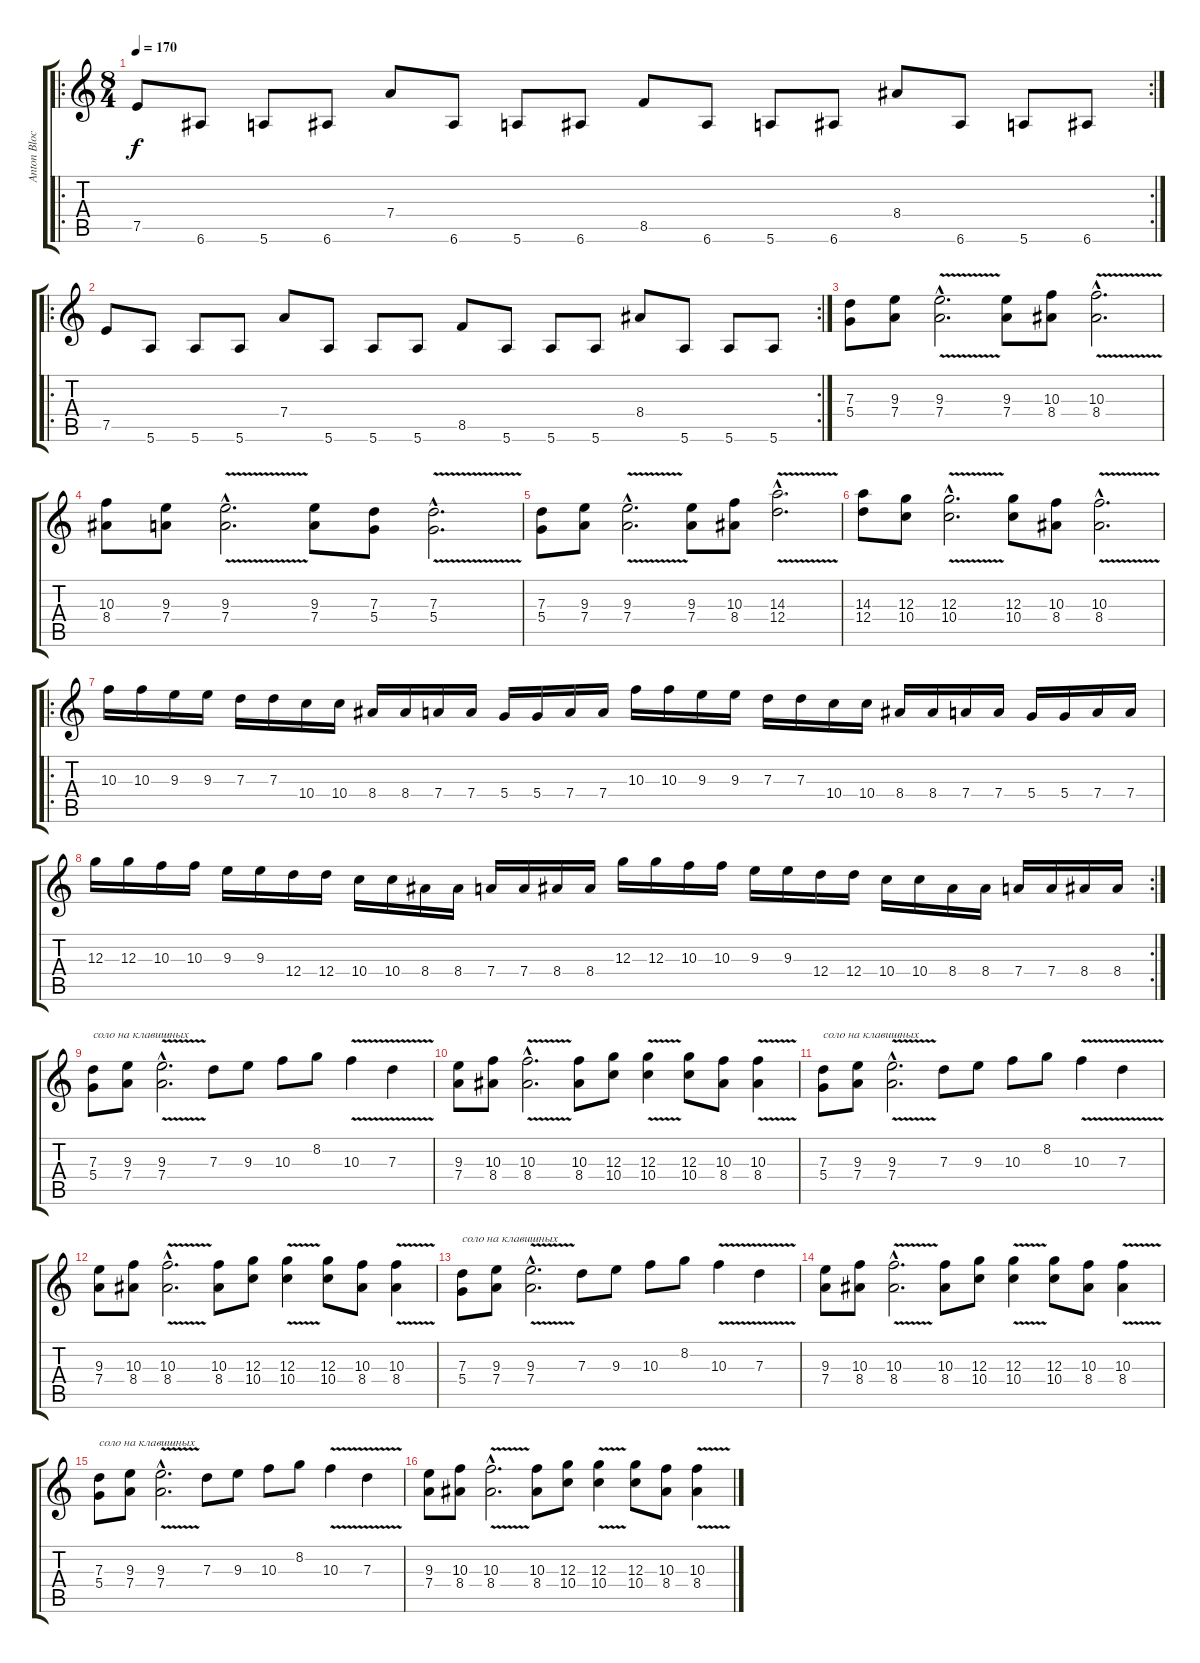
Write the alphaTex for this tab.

\track ("Anton Blochin guitar" "Anton Bloc") {instrument overdrivenguitar}
\staff {score tabs}
\tuning (E4 B3 G3 D3 A2 E2) {hide}
\ro
\rc 2
\ts (8 4)
\tempo 170
\clef g2
\ks c
7.5.8{dy f} 6.6.8 5.6.8 6.6.8 7.4.8 6.6.8 5.6.8 6.6.8 8.5.8 6.6.8 5.6.8 6.6.8 8.4.8 6.6.8 5.6.8 6.6.8 |
\ro
\rc 2
7.5.8 5.6.8 5.6.8 5.6.8 7.4.8 5.6.8 5.6.8 5.6.8 8.5.8 5.6.8 5.6.8 5.6.8 8.4.8 5.6.8 5.6.8 5.6.8 |
(7.3 5.4).8 (9.3 7.4).8 (9.3{v hac} 7.4{v hac}).2{d} (9.3 7.4).8 (10.3 8.4).8 (10.3{v hac} 8.4{v hac}).2{d} |
(10.3 8.4).8 (9.3 7.4).8 (9.3{v hac} 7.4{v hac}).2{d} (9.3 7.4).8 (7.3 5.4).8 (7.3{v hac} 5.4{v hac}).2{d} |
(7.3 5.4).8 (9.3 7.4).8 (9.3{v hac} 7.4{v hac}).2{d} (9.3 7.4).8 (10.3 8.4).8 (14.3{v hac} 12.4{v hac}).2{d} |
(14.3 12.4).8 (12.3 10.4).8 (12.3{v hac} 10.4{v hac}).2{d} (12.3 10.4).8 (10.3 8.4).8 (10.3{v hac} 8.4{v hac}).2{d} |
\ro
10.3.16 10.3.16 9.3.16 9.3.16 7.3.16 7.3.16 10.4.16 10.4.16 8.4.16 8.4.16 7.4.16 7.4.16 5.4.16 5.4.16 7.4.16 7.4.16 10.3.16 10.3.16 9.3.16 9.3.16 7.3.16 7.3.16 10.4.16 10.4.16 8.4.16 8.4.16 7.4.16 7.4.16 5.4.16 5.4.16 7.4.16 7.4.16 |
\rc 2
12.3.16 12.3.16 10.3.16 10.3.16 9.3.16 9.3.16 12.4.16 12.4.16 10.4.16 10.4.16 8.4.16 8.4.16 7.4.16 7.4.16 8.4.16 8.4.16 12.3.16 12.3.16 10.3.16 10.3.16 9.3.16 9.3.16 12.4.16 12.4.16 10.4.16 10.4.16 8.4.16 8.4.16 7.4.16 7.4.16 8.4.16 8.4.16 |
(7.3 5.4).8{txt "соло на клавишных"} (9.3 7.4).8 (9.3{v hac} 7.4{v hac}).2{d} 7.3.8 9.3.8 10.3.8 8.2.8 10.3{v}.4 7.3{v}.4 |
(9.3 7.4).8 (10.3 8.4).8 (10.3{v hac} 8.4{v hac}).2{d} (10.3 8.4).8 (12.3 10.4).8 (12.3{v} 10.4{v}).4 (12.3 10.4).8 (10.3 8.4).8 (10.3{v} 8.4{v}).4 |
(7.3 5.4).8{txt "соло на клавишных"} (9.3 7.4).8 (9.3{v hac} 7.4{v hac}).2{d} 7.3.8 9.3.8 10.3.8 8.2.8 10.3{v}.4 7.3{v}.4 |
(9.3 7.4).8 (10.3 8.4).8 (10.3{v hac} 8.4{v hac}).2{d} (10.3 8.4).8 (12.3 10.4).8 (12.3{v} 10.4{v}).4 (12.3 10.4).8 (10.3 8.4).8 (10.3{v} 8.4{v}).4 |
(7.3 5.4).8{txt "соло на клавишных"} (9.3 7.4).8 (9.3{v hac} 7.4{v hac}).2{d} 7.3.8 9.3.8 10.3.8 8.2.8 10.3{v}.4 7.3{v}.4 |
(9.3 7.4).8 (10.3 8.4).8 (10.3{v hac} 8.4{v hac}).2{d} (10.3 8.4).8 (12.3 10.4).8 (12.3{v} 10.4{v}).4 (12.3 10.4).8 (10.3 8.4).8 (10.3{v} 8.4{v}).4 |
(7.3 5.4).8{txt "соло на клавишных"} (9.3 7.4).8 (9.3{v hac} 7.4{v hac}).2{d} 7.3.8 9.3.8 10.3.8 8.2.8 10.3{v}.4 7.3{v}.4 |
(9.3 7.4).8 (10.3 8.4).8 (10.3{v hac} 8.4{v hac}).2{d} (10.3 8.4).8 (12.3 10.4).8 (12.3{v} 10.4{v}).4 (12.3 10.4).8 (10.3 8.4).8 (10.3{v} 8.4{v}).4
